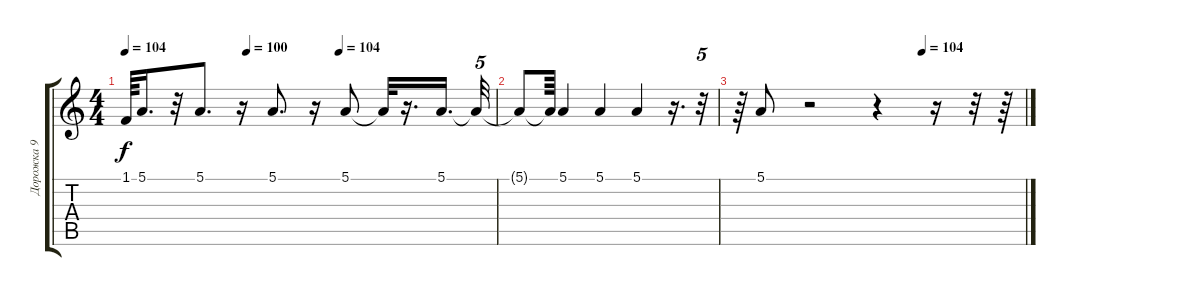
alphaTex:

\track ("Дорожка 9" "Дорожка 9") {instrument recorder}
\staff {score tabs}
\tuning (E4 B3 G3 D3 A2 E2) {hide}
\ts (4 4)
\tempo 104
\tempo (100 0.328125)
\tempo (104 0.578125)
\clef g2
\ks c
1.1{t}.64{dy f} 5.1.16{d} r.32 5.1.8{d} r.16 5.1.8{d} r.16 5.1.8 5.1{t}.32 r.16{d} 5.1.16{d} 5.1{t}.32{tu (5 4)} |
5.1{t}.8 5.1{t}.64 5.1.4 5.1.4 5.1.4 r.16{d} r.32{tu (5 4)} |
\tempo (104 0.640625)
r.64 5.1.8 r.2 r.4 r.16 r.32 r.64
